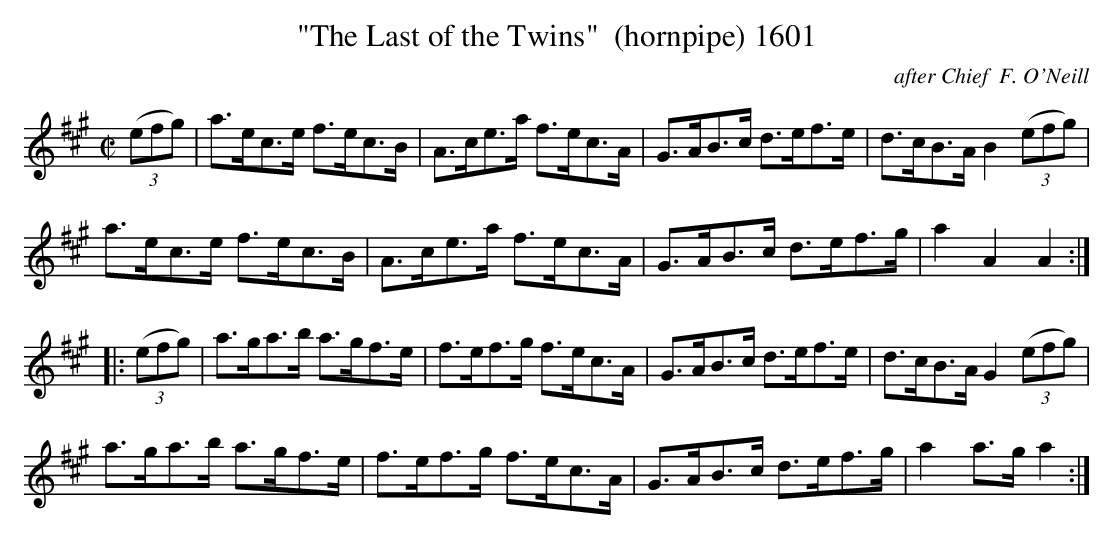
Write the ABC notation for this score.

X:1
T:"The Last of the Twins"  (hornpipe) 1601
C:after Chief  F. O'Neill
BRENNAN July 2003 (HTTP://WWW.SOSYOURMOM.COM)
M:C|
L:1/8
K:A
(3(efg)|a3/2e/2c3/2e/2 f3/2e/2c3/2B/2|A3/2c/2e3/2a/2 f3/2e/2c3/2A/2|G3/2A/2B3/2c/2 d3/2e/2f3/2e/2|d3/2c/2B3/2A/2 B2 (3(efg)|
a3/2e/2c3/2e/2 f3/2e/2c3/2B/2|A3/2c/2e3/2a/2 f3/2e/2c3/2A/2|G3/2A/2B3/2c/2 d3/2e/2f3/2g/2|a2A2A2:|
|: (3(efg)|a3/2g/2a3/2b/2 a3/2g/2f3/2e/2|f3/2e/2f3/2g/2 f3/2e/2c3/2A/2|G3/2A/2B3/2c/2 d3/2e/2f3/2e/2|d3/2c/2B3/2A/2 G2 (3(efg)|
a3/2g/2a3/2b/2 a3/2g/2f3/2e/2|f3/2e/2f3/2g/2 f3/2e/2c3/2A/2|G3/2A/2B3/2c/2 d3/2e/2f3/2g/2|a2a3/2g/2 a2:|
